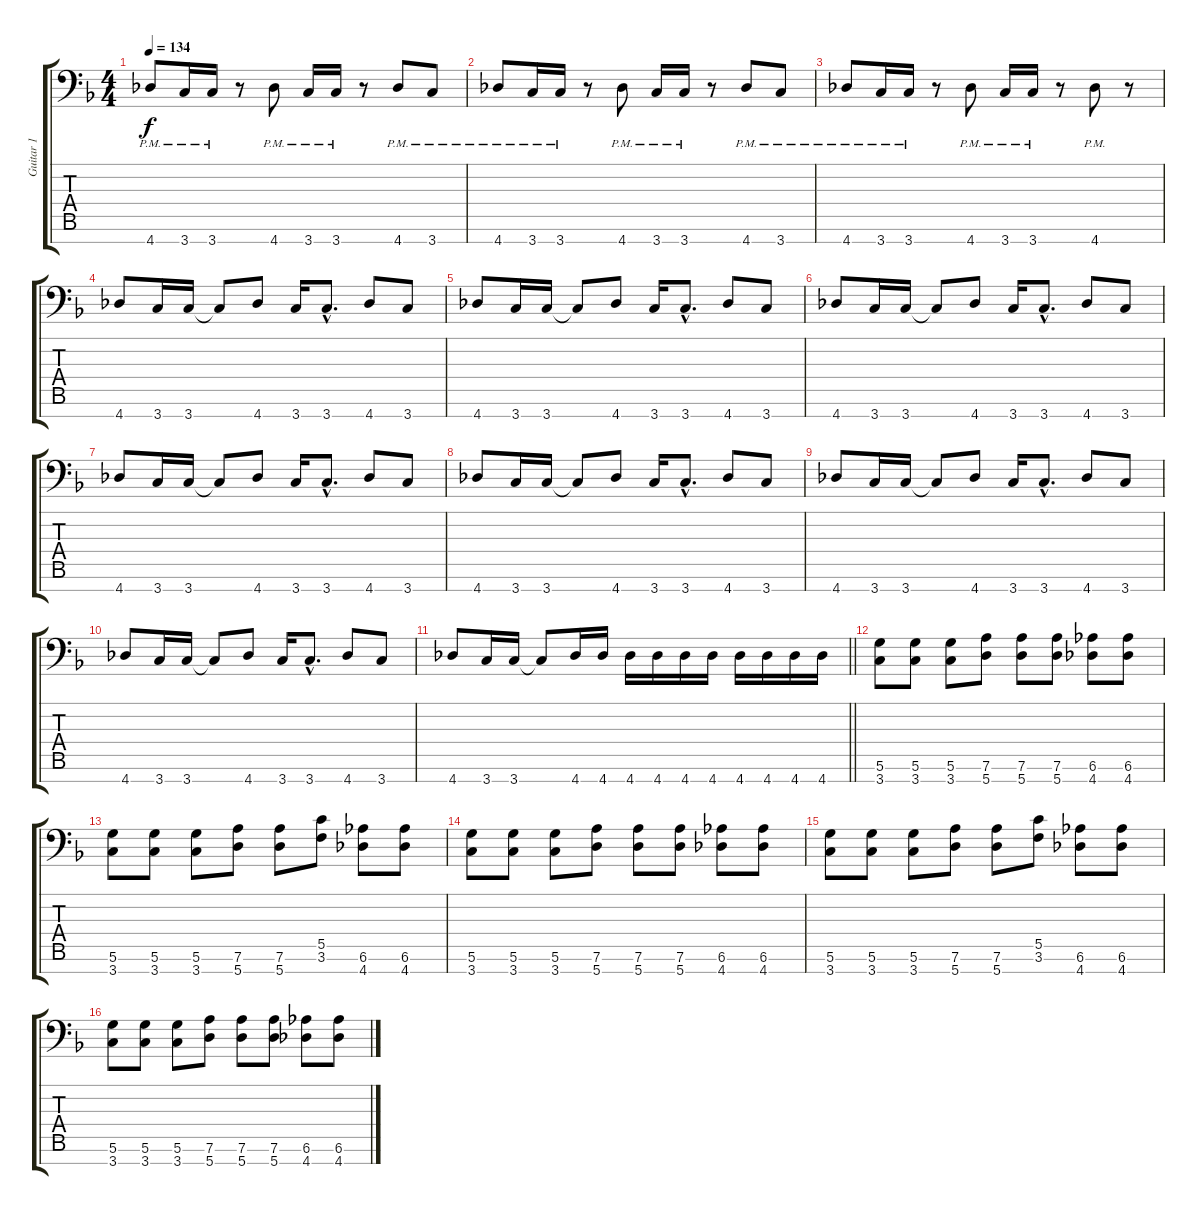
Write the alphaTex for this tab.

\track ("Guitar 1" "Guitar 1") {instrument distortionguitar}
\staff {score tabs}
\tuning (D4 A3 F3 C3 G2 D2 A1) {hide}
\ts (4 4)
\tempo 134
\clef f4
\ks dminor
4.7{pm}.8{dy f} 3.7{pm}.16 3.7{pm}.16 r.8 4.7{pm}.8 3.7{pm}.16 3.7{pm}.16 r.8 4.7{pm}.8 3.7{pm}.8 |
4.7{pm}.8 3.7{pm}.16 3.7{pm}.16 r.8 4.7{pm}.8 3.7{pm}.16 3.7{pm}.16 r.8 4.7{pm}.8 3.7{pm}.8 |
4.7{pm}.8 3.7{pm}.16 3.7{pm}.16 r.8 4.7{pm}.8 3.7{pm}.16 3.7{pm}.16 r.8 4.7{pm}.8 r.8 |
4.7.8 3.7.16 3.7.16 3.7{t}.8 4.7.8 3.7.16 3.7{hac}.8{d} 4.7.8 3.7.8 |
4.7.8 3.7.16 3.7.16 3.7{t}.8 4.7.8 3.7.16 3.7{hac}.8{d} 4.7.8 3.7.8 |
4.7.8 3.7.16 3.7.16 3.7{t}.8 4.7.8 3.7.16 3.7{hac}.8{d} 4.7.8 3.7.8 |
4.7.8 3.7.16 3.7.16 3.7{t}.8 4.7.8 3.7.16 3.7{hac}.8{d} 4.7.8 3.7.8 |
4.7.8 3.7.16 3.7.16 3.7{t}.8 4.7.8 3.7.16 3.7{hac}.8{d} 4.7.8 3.7.8 |
4.7.8 3.7.16 3.7.16 3.7{t}.8 4.7.8 3.7.16 3.7{hac}.8{d} 4.7.8 3.7.8 |
4.7.8 3.7.16 3.7.16 3.7{t}.8 4.7.8 3.7.16 3.7{hac}.8{d} 4.7.8 3.7.8 |
\barLineRight lightlight
4.7.8 3.7.16 3.7.16 3.7{t}.8 4.7.16 4.7.16 4.7.16 4.7.16 4.7.16 4.7.16 4.7.16 4.7.16 4.7.16 4.7.16 |
(5.6 3.7).8 (5.6 3.7).8 (5.6 3.7).8 (7.6 5.7).8 (7.6 5.7).8 (7.6 5.7).8 (6.6 4.7).8 (6.6 4.7).8 |
(5.6 3.7).8 (5.6 3.7).8 (5.6 3.7).8 (7.6 5.7).8 (7.6 5.7).8 (5.5 3.6).8 (6.6 4.7).8 (6.6 4.7).8 |
(5.6 3.7).8 (5.6 3.7).8 (5.6 3.7).8 (7.6 5.7).8 (7.6 5.7).8 (7.6 5.7).8 (6.6 4.7).8 (6.6 4.7).8 |
(5.6 3.7).8 (5.6 3.7).8 (5.6 3.7).8 (7.6 5.7).8 (7.6 5.7).8 (5.5 3.6).8 (6.6 4.7).8 (6.6 4.7).8 |
(5.6 3.7).8 (5.6 3.7).8 (5.6 3.7).8 (7.6 5.7).8 (7.6 5.7).8 (7.6 5.7).8 (6.6 4.7).8 (6.6 4.7).8
